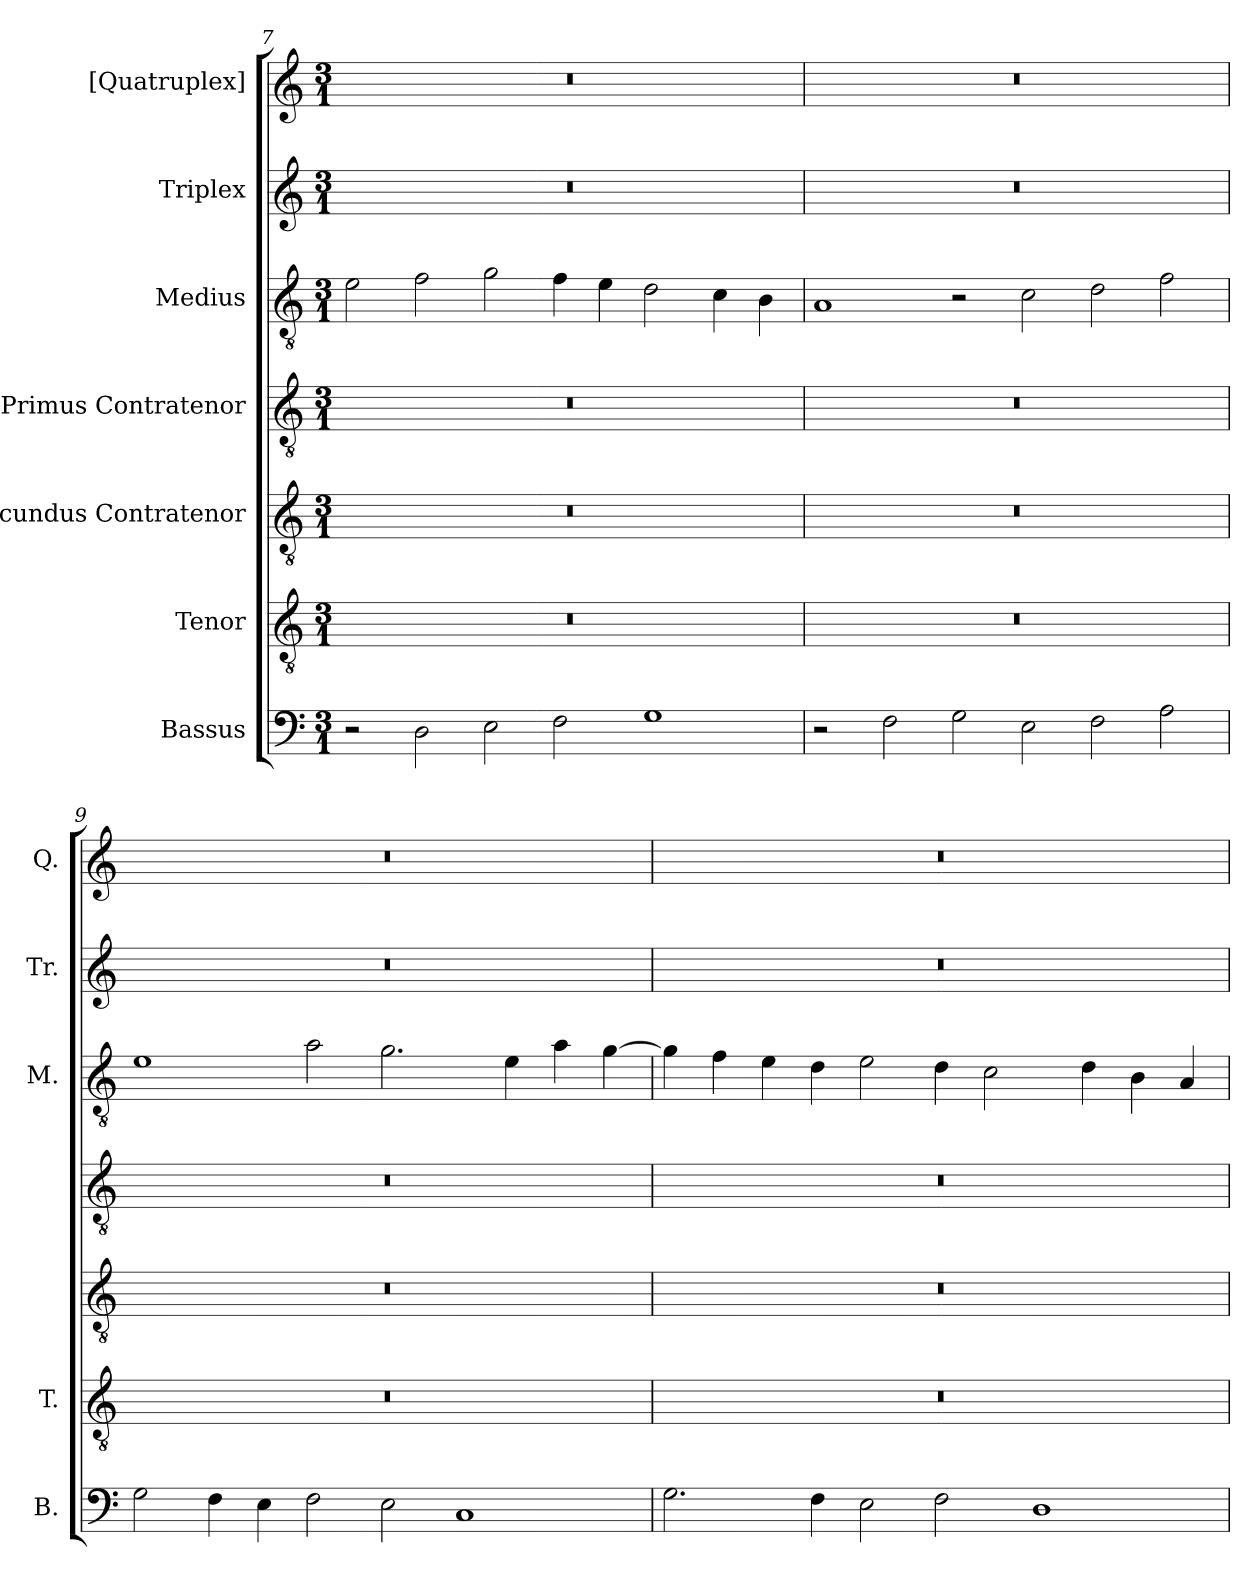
**kern	**kern	**kern	**kern	**kern	**kern	**kern
*part7	*part6	*part5	*part4	*part3	*part2	*part1
*staff7	*staff6	*staff5	*staff4	*staff3	*staff2	*staff1
*I"Bassus	*I"Tenor	*I"Secundus Contratenor	*I"Primus Contratenor	*I"Medius	*I"Triplex	*I"[Quatruplex]
*I'B.	*I'T.	*	*	*I'M.	*I'Tr.	*I'Q.
*clefF4	*clefGv2	*clefGv2	*clefGv2	*clefGv2	*clefG2	*clefG2
*	*ITrd7c12	*ITrd7c12	*ITrd7c12	*ITrd7c12	*	*
*k[]	*k[]	*k[]	*k[]	*k[]	*k[]	*k[]
*C:	*C:	*C:	*C:	*C:	*C:	*C:
*M3/1	*M3/1	*M3/1	*M3/1	*M3/1	*M3/1	*M3/1
=7	=7	=7	=7	=7	=7	=7
!	!LO:N:vis=1	!LO:N:vis=1	!LO:N:vis=1	!	!LO:N:vis=1	!LO:N:vis=1
2r	0.r	0.r	0.r	2Ei\	0.r	0.r
2Di\	.	.	.	2Fi\	.	.
2Ei\	.	.	.	2Gi\	.	.
2Fi\	.	.	.	4Fi\	.	.
.	.	.	.	4Ei\	.	.
1Gi	.	.	.	2Di\	.	.
.	.	.	.	4Ci\	.	.
.	.	.	.	4BBi\	.	.
!!LO:LB:g=z
=8`	=8`	=8`	=8`	=8`	=8`	=8`
!	!LO:N:vis=1	!LO:N:vis=1	!LO:N:vis=1	!	!LO:N:vis=1	!LO:N:vis=1
2r	0.r	0.r	0.r	1AAi	0.r	0.r
2Fi\	.	.	.	.	.	.
2Gi\	.	.	.	2r	.	.
2Ei\	.	.	.	2Ci\	.	.
2Fi\	.	.	.	2Di\	.	.
2Ai\	.	.	.	2Fi\	.	.
=9`	=9`	=9`	=9`	=9`	=9`	=9`
!	!LO:N:vis=1	!LO:N:vis=1	!LO:N:vis=1	!	!LO:N:vis=1	!LO:N:vis=1
2Gi\	0.r	0.r	0.r	1Ei	0.r	0.r
4Fi\	.	.	.	.	.	.
4Ei\	.	.	.	.	.	.
2Fi\	.	.	.	2Ai\	.	.
2Ei\	.	.	.	2.Gi\	.	.
1Ci	.	.	.	.	.	.
.	.	.	.	4Ei\	.	.
.	.	.	.	4Ai\	.	.
.	.	.	.	[>4Gi\	.	.
=10`	=10`	=10`	=10`	=10`	=10`	=10`
!	!LO:N:vis=1	!LO:N:vis=1	!LO:N:vis=1	!	!LO:N:vis=1	!LO:N:vis=1
2.Gi\	0.r	0.r	0.r	4Gi\]	0.r	0.r
.	.	.	.	4Fi\	.	.
.	.	.	.	4Ei\	.	.
4Fi\	.	.	.	4Di\	.	.
2Ei\	.	.	.	2Ei\	.	.
2Fi\	.	.	.	4Di\	.	.
.	.	.	.	2Ci\	.	.
1Di	.	.	.	.	.	.
.	.	.	.	4Di\	.	.
.	.	.	.	4BBi\	.	.
.	.	.	.	4AAi/	.	.
=`	=`	=`	=`	=`	=`	=`
*-	*-	*-	*-	*-	*-	*-
